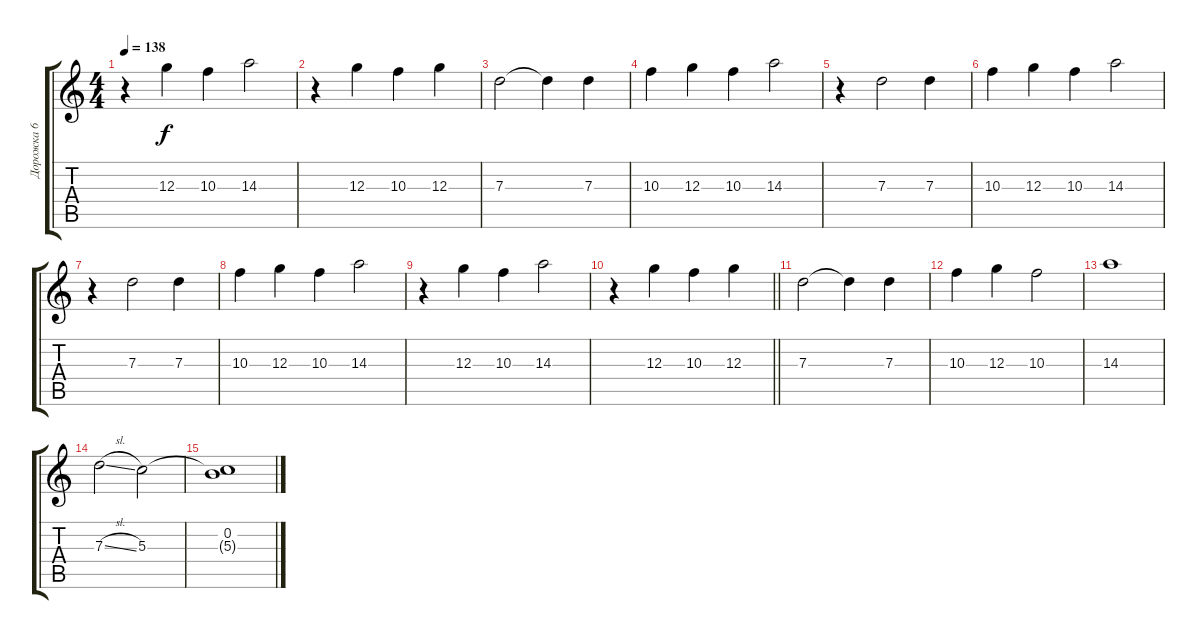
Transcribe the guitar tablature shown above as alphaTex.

\track ("Дорожка 6" "Дорожка 6") {instrument distortionguitar}
\staff {score tabs}
\tuning (E4 B3 G3 D3 A2 E2) {hide}
\ts (4 4)
\tempo 138
\clef g2
\ks c
r.4{dy f} 12.3.4 10.3.4 14.3.2 |
r.4 12.3.4 10.3.4 12.3.4 |
7.3.2 7.3{t}.4 7.3.4 |
10.3.4 12.3.4 10.3.4 14.3.2 |
r.4 7.3.2 7.3.4 |
10.3.4 12.3.4 10.3.4 14.3.2 |
r.4 7.3.2 7.3.4 |
10.3.4 12.3.4 10.3.4 14.3.2 |
r.4 12.3.4 10.3.4 14.3.2 |
\barLineRight lightlight
r.4 12.3.4 10.3.4 12.3.4 |
7.3.2 7.3{t}.4 7.3.4 |
10.3.4 12.3.4 10.3.2 |
14.3.1 |
7.3{sl}.2 5.3.2 |
(0.2 5.3{t}).1
